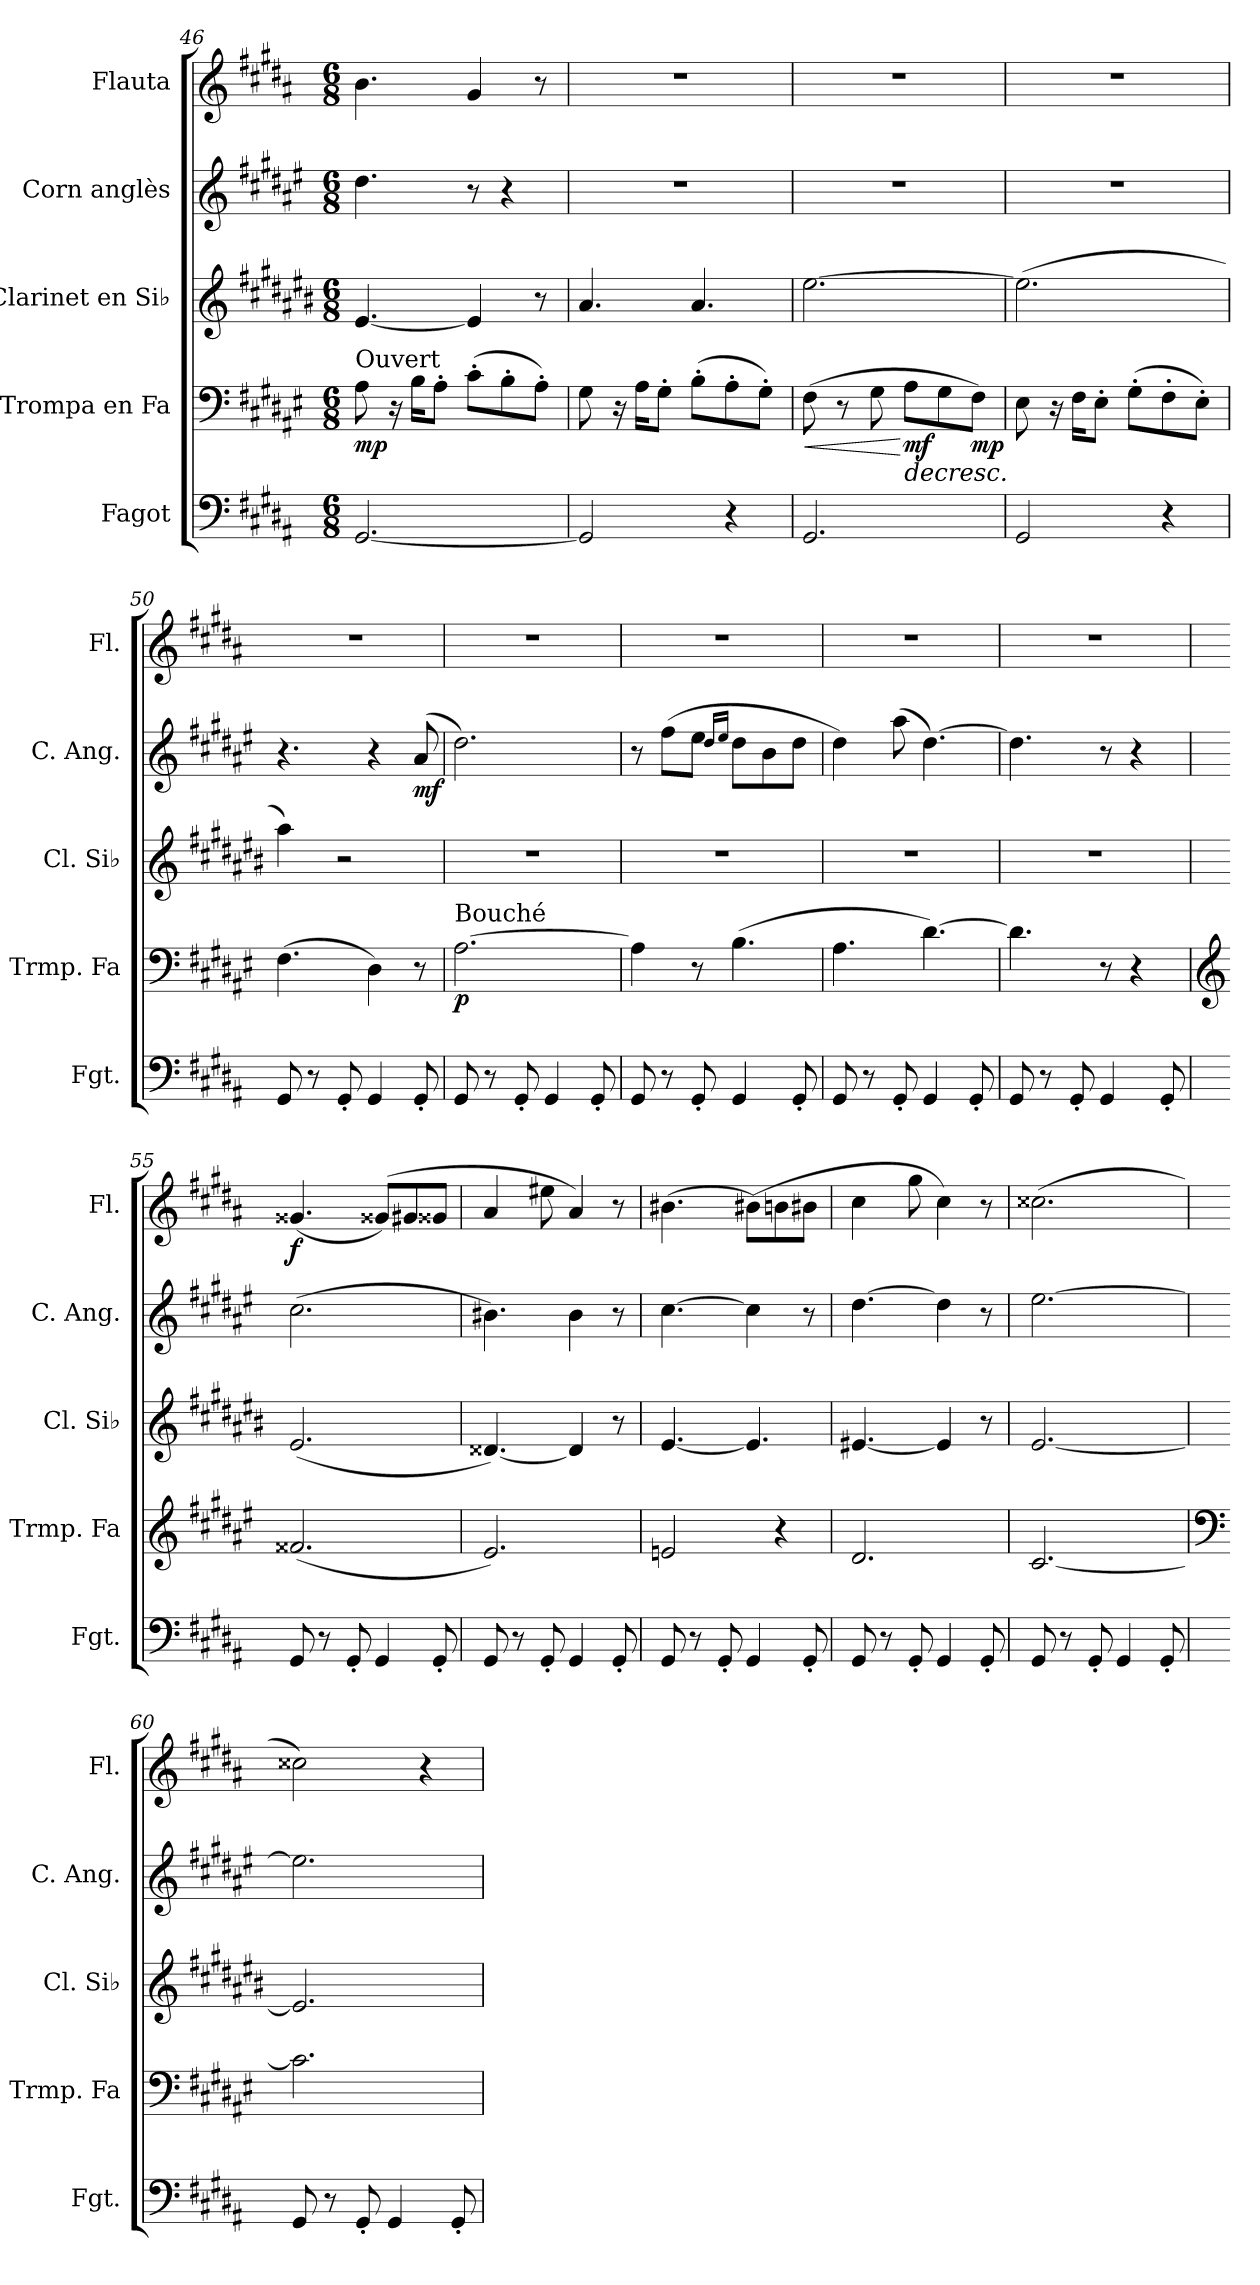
**kern	**kern	**dynam	**kern	**kern	**dynam	**kern	**dynam
*part5	*part4	*part4	*part3	*part2	*part2	*part1	*part1
*staff5	*staff4	*staff4	*staff3	*staff2	*staff2	*staff1	*staff1
*I"Fagot	*I"Trompa en Fa	*	*I"Clarinet en Si♭	*I"Corn anglès	*	*I"Flauta	*
*I'Fgt.	*I'Trmp. Fa	*	*I'Cl. Si♭	*I'C. Ang.	*	*I'Fl.	*
*clefF4	*clefF4	*	*clefG2	*clefG2	*	*clefG2	*
*	*ITrd4c7	*	*ITrd1c2	*ITrd4c7	*	*	*
*k[f#c#g#d#a#]	*k[f#c#g#d#a#]	*	*k[f#c#g#d#a#]	*k[f#c#g#d#a#]	*	*k[f#c#g#d#a#]	*
*M6/8	*M6/8	*	*M6/8	*M6/8	*	*M6/8	*
=46	=46	=46	=46	=46	=46	=46	=46
!	!LO:TX:a:t=Ouvert	!	!	!	!	!	!
!	!	!LO:DY:b	!	!	!	!	!
[2.GG#/	8D#\	mp	[4.d#/	4.g#\	.	4.b\	.
.	16r	.	.	.	.	.	.
.	16E\KL	.	.	.	.	.	.
.	8D#'\J	.	.	.	.	.	.
.	(8F#'\L	.	4d#/]	8r	.	4g#/	.
.	8E'\	.	.	4r	.	.	.
.	8D#'\J)	.	8r	.	.	8r	.
=47	=47	=47	=47	=47	=47	=47	=47
2GG#/]	8C#\	.	4.g#/	2.r	.	2.r	.
.	16r	.	.	.	.	.	.
.	16D#\KL	.	.	.	.	.	.
.	8C#'\J	.	.	.	.	.	.
.	(8E'\L	.	4.g#/	.	.	.	.
4r	8D#'\	.	.	.	.	.	.
.	8C#'\J)	.	.	.	.	.	.
!!LO:PB:g=z
=48	=48	=48	=48	=48	=48	=48	=48
!	!	!LO:HP:b	!	!	!	!	!
2.GG#/	(8BB\	<	[2.dd#\	2.r	.	2.r	.
.	8r	.	.	.	.	.	.
.	8C#\	.	.	.	.	.	.
!	!	!LO:HP:n=1:b	!	!	!	!	!
!	!	!LO:DY:n=1:b	!	!	!	!	!
.	8D#\L	[ > mf	.	.	.	.	.
.	8C#\	.	.	.	.	.	.
!	!	!LO:DY:n=2:b	!	!	!	!	!
.	8BB\J)	mp	.	.	.	.	.
.	.	]	.	.	.	.	.
=49	=49	=49	=49	=49	=49	=49	=49
2GG#/	8AA#\	.	(2.dd#\]	2.r	.	2.r	.
.	16r	.	.	.	.	.	.
.	16BB\KL	.	.	.	.	.	.
.	8AA#'\J	.	.	.	.	.	.
.	(8C#'\L	.	.	.	.	.	.
4r	8BB'\	.	.	.	.	.	.
.	8AA#'\J)	.	.	.	.	.	.
=50	=50	=50	=50	=50	=50	=50	=50
8GG#/	(4.BB\	.	4gg#\)	4.r	.	2.r	.
8r	.	.	.	.	.	.	.
8GG#'/	.	.	2r	.	.	.	.
4GG#/	4GG#\)	.	.	4r	.	.	.
!	!	!	!	!	!LO:DY:b	!	!
8GG#'/	8r	.	.	(8d#/	mf	.	.
=51	=51	=51	=51	=51	=51	=51	=51
!	!LO:TX:a:t=Bouché	!	!	!	!	!	!
!	!	!LO:DY:b	!	!	!	!	!
8GG#/	[2.D#\	p	2.r	2.g#\)	.	2.r	.
8r	.	.	.	.	.	.	.
8GG#'/	.	.	.	.	.	.	.
4GG#/	.	.	.	.	.	.	.
8GG#'/	.	.	.	.	.	.	.
=52	=52	=52	=52	=52	=52	=52	=52
8GG#/	4D#\]	.	2.r	8r	.	2.r	.
8r	.	.	.	(8b\L	.	.	.
8GG#'/	8r	.	.	8a#\J	.	.	.
.	.	.	.	16qg#/LL	.	.	.
.	.	.	.	16qa#/JJ	.	.	.
4GG#/	(4.E\	.	.	8g#\L	.	.	.
.	.	.	.	8e\	.	.	.
8GG#'/	.	.	.	8g#\J	.	.	.
=53	=53	=53	=53	=53	=53	=53	=53
8GG#/	4.D#\	.	2.r	4g#\)	.	2.r	.
8r	.	.	.	.	.	.	.
8GG#'/	.	.	.	(8dd#\	.	.	.
4GG#/	[4.G#\)	.	.	[4.g#\)	.	.	.
8GG#'/	.	.	.	.	.	.	.
=54	=54	=54	=54	=54	=54	=54	=54
8GG#/	4.G#\]	.	2.r	4.g#\]	.	2.r	.
8r	.	.	.	.	.	.	.
8GG#'/	.	.	.	.	.	.	.
4GG#/	8r	.	.	8r	.	.	.
.	4r	.	.	4r	.	.	.
8GG#'/	.	.	.	.	.	.	.
!!LO:LB:g=z
=55	=55	=55	=55	=55	=55	=55	=55
*	*clefG2	*	*	*	*	*	*
!	!	!	!	!	!	!	!LO:DY:b
8GG#/	(2.B#X/	.	(2.d#/	(2.f#\	.	(4.g##X/	f
8r	.	.	.	.	.	.	.
8GG#'/	.	.	.	.	.	.	.
4GG#/	.	.	.	.	.	(8g##X/L)	.
.	.	.	.	.	.	8g#X/	.
8GG#'/	.	.	.	.	.	8g##X/J	.
=56	=56	=56	=56	=56	=56	=56	=56
8GG#/	2.A#/)	.	[4.c##X/)	4.e#X\)	.	4a#/	.
8r	.	.	.	.	.	.	.
8GG#'/	.	.	.	.	.	8ee#X\	.
4GG#/	.	.	4c##/]	4e#\	.	4a#/)	.
8GG#'/	.	.	8r	8r	.	8r	.
=57	=57	=57	=57	=57	=57	=57	=57
8GG#/	2An/	.	[4.d#/	[4.f#\	.	[4.b#X\	.
8r	.	.	.	.	.	.	.
8GG#'/	.	.	.	.	.	.	.
4GG#/	.	.	4.d#/]	4f#\]	.	(8b#X\L]	.
.	4r	.	.	.	.	8bn\	.
8GG#'/	.	.	.	8r	.	8b#X\J	.
=58	=58	=58	=58	=58	=58	=58	=58
8GG#/	2.G#/	.	[4.d#X/	[4.g#\	.	4cc#\	.
8r	.	.	.	.	.	.	.
8GG#'/	.	.	.	.	.	8gg#\	.
4GG#/	.	.	4d#/]	4g#\]	.	4cc#\)	.
8GG#'/	.	.	8r	8r	.	8r	.
=59	=59	=59	=59	=59	=59	=59	=59
8GG#/	[2.F#/	.	[2.d#/	[2.a#\	.	(2.cc##X\	.
8r	.	.	.	.	.	.	.
8GG#'/	.	.	.	.	.	.	.
4GG#/	.	.	.	.	.	.	.
8GG#'/	.	.	.	.	.	.	.
!!LO:LB:g=z
=60	=60	=60	=60	=60	=60	=60	=60
*	*clefF4	*	*	*	*	*	*
8GG#/	2.F#\]	.	2.d#/]	2.a#\]	.	2cc##X\)	.
8r	.	.	.	.	.	.	.
8GG#'/	.	.	.	.	.	.	.
4GG#/	.	.	.	.	.	.	.
.	.	.	.	.	.	4r	.
8GG#'/	.	.	.	.	.	.	.
=	=	=	=	=	=	=	=
*-	*-	*-	*-	*-	*-	*-	*-
